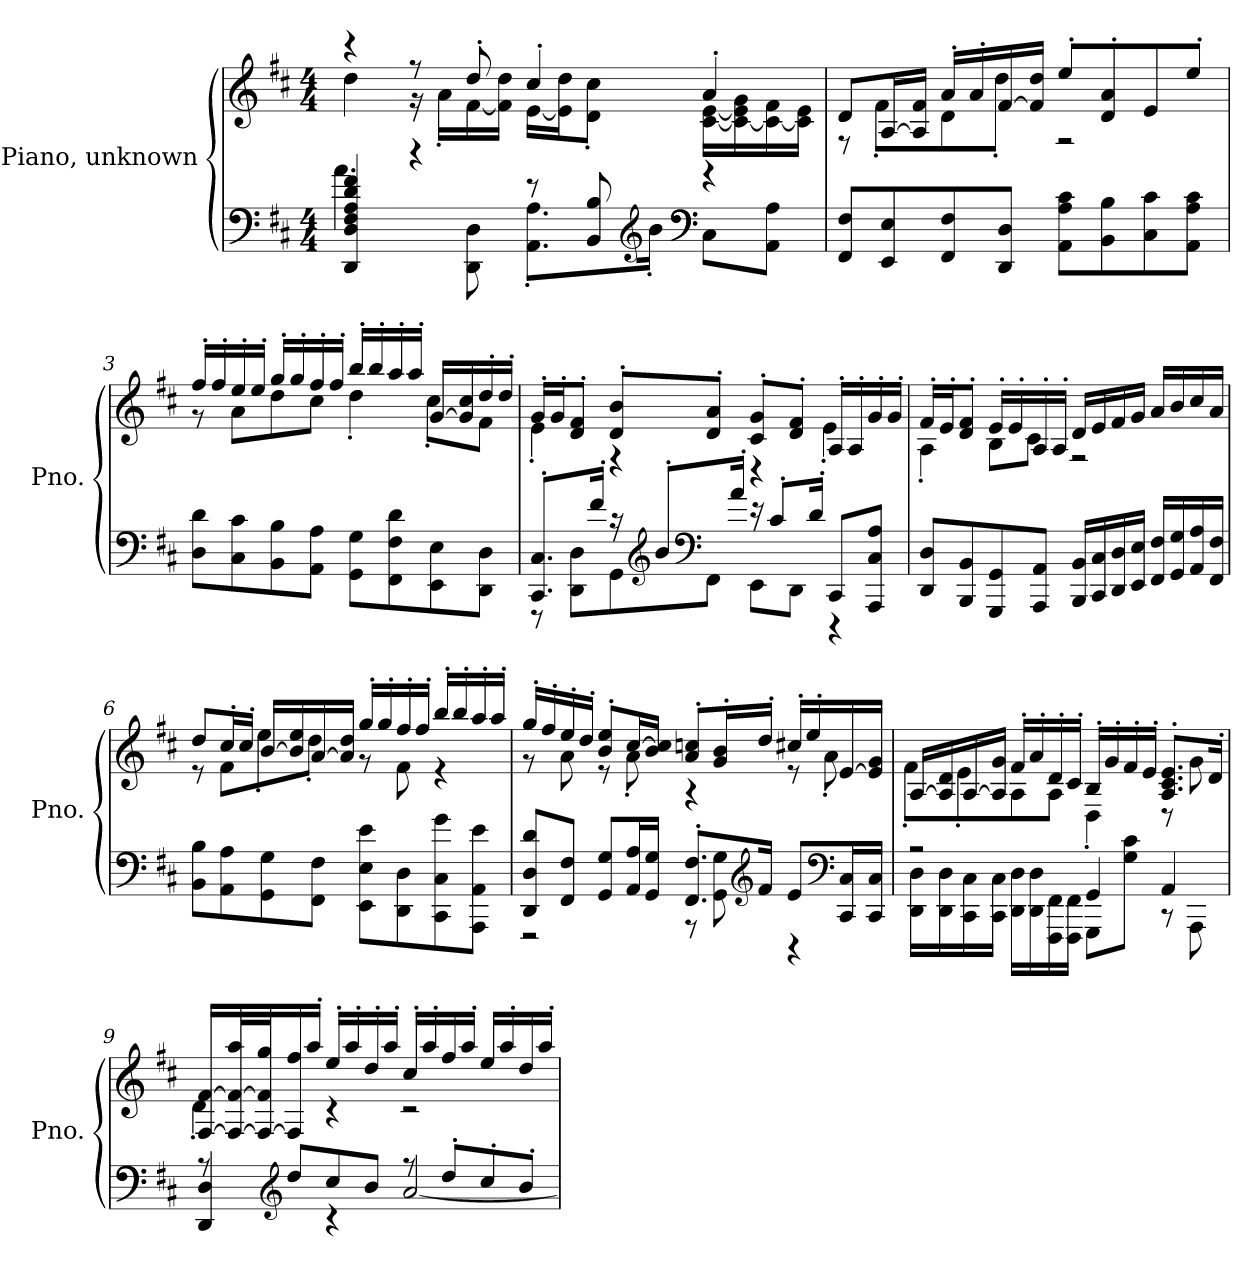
**kern	**kern
*part1	*part1
*staff2	*staff1
*I"Piano, unknown	*
*I'Pno.	*
*clefF4	*clefG2
*k[f#c#]	*k[f#c#]
*M4/4	*M4/4
*MM120	*MM120
=1	=1
*^	*^
4DD/ 4D/ 4F#/ 4A/ 4d/ 4f#/	4.a\	4r	4dd\
4r	.	8r	16r
.	.	.	16a'\LL
.	8DD\ 8D\	8dd'/	[16f#\
.	.	.	16f#\] 16dd\JJ
8r	8.AA\' 8.A\'L	4cc#'/	[16e\LL
.	.	.	16e\] 16dd\J
8BB/ 8B/	.	.	8d\' 8cc#\'J
*clefG2	*	*	*
.	16b'\Jk	.	.
*clefF4	*	*	*
4r	8C#\L	4a'/	[16c#\ [16e\LL
.	.	.	16c#\_ 16e\] 16g\
.	8AA\ 8A\J	.	16c#\_ 16f#\
.	.	.	16c#\] 16e\JJ
*v	*v	*	*
=2	=2	=2
8FF#/ 8F#/L	8d/L	8r
8EE/ 8E/	[16A/L	8f#'\L
.	16A/] 16f#/JJ	.
8FF#/ 8F#/	16a'/LL	8d\
.	16a'/	.
8DD/ 8D/J	[16f#/	8dd'\J
.	16f#/] 16dd/JJ	.
8AA\ 8A\ 8c#\L	8ee'/L	2r
8BB\ 8B\	8d/' 8a/'	.
8C#\ 8c#\	8e/	.
8AA\ 8A\ 8c#\J	8ee'/J	.
!!LO:LB:g=z	!!
=3	=3	=3
8D\ 8d\L	16ff#'/LL	8r
.	16ff#'/	.
8C#\ 8c#\	16ee'/	8a\L
.	16ee'/JJ	.
8BB\ 8B\	16gg'/LL	8dd\
.	16gg'/	.
8AA\ 8A\J	16ff#'/	8cc#\J
.	16ff#'/JJ	.
8GG\ 8G\L	16bb'/LL	4dd'\
.	16bb'/	.
8FF#\ 8F#\ 8d\	16aa'/	.
.	16aa'/JJ	.
8EE\ 8E\	[16g/LL	8cc#'\L
.	16g/] 16cc#/	.
8DD\ 8D\J	16dd'/	8f#\J
.	16dd'/JJ	.
=4	=4	=4
*^	*	*
8.CC#/' 8.C#/'L	8r	16g'/LL	4e'\
.	.	16g'/J	.
.	8DD\ 8D\L	8d/' 8f#/'J	.
16f#'/Jk	.	.	.
16r	8GG\	8d/' 8b/'L	4r
*clefG2	*	*	*
8b'/L	.	.	.
*clefF4	*	*	*
.	8FF#\J	8d/' 8a/'J	.
16a'/Jk	.	.	.
16r	8EE\L	8c#/' 8g/'L	4r
8c#'/L	.	.	.
.	8DD\J	8d/' 8f#/'J	.
16d'/Jk	.	.	.
8CC#/L	4r	16A'/LL	4e'\
.	.	16A'/	.
8AAA/ 8C#/ 8A/J	.	16g'/	.
.	.	16g'/JJ	.
*v	*v	*	*
!!LO:LB:g=z	!!
=5	=5	=5
8DD/ 8D/L	16f#'/LL	4A'\
.	16e'/J	.
8BBB/ 8BB/	8d/' 8f#/'J	.
8GGG/ 8GG/	16e'/LL	8B\L
.	16e'/	.
8AAA/ 8AA/J	16A'/	8c#\J
.	16A'/JJ	.
16BBB/ 16BB/LL	16d/LL	2r
16CC#/ 16C#/	16e/	.
16DD/ 16D/	16f#/	.
16EE/ 16E/JJ	16g/JJ	.
16FF#/ 16F#/LL	16a/LL	.
16GG/ 16G/	16b/	.
16AA/ 16A/	16cc#/	.
16FF#/ 16F#/JJ	16a/JJ	.
=6	=6	=6
8BB\ 8B\L	8dd/L	8r
8AA\ 8A\	16cc#'/L	8f#\L
.	16cc#'/JJ	.
8GG\ 8G\	[16b/LL	8ee'\
.	16b/] 16ee/	.
8FF#\ 8F#\J	[16a/	8dd'\J
.	16a/] 16dd/JJ	.
8EE\ 8E\ 8e\L	16gg'/LL	8r
.	16gg'/	.
8DD\ 8D\	16ff#'/	8f#\
.	16ff#'/JJ	.
8CC#\ 8C#\ 8g\	16bb'/LL	4r
.	16bb'/	.
8AAA\ 8AA\ 8e\J	16aa'/	.
.	16aa'/JJ	.
!!LO:LB:g=z	!!
=7	=7	=7
*^	*	*
8DD/ 8D/ 8d/L	2r	16gg'/LL	8r
.	.	16ff#'/	.
8FF#/ 8F#/J	.	16ee'/	8a\
.	.	16dd'/JJ	.
8GG/ 8G/L	.	8b/' 8ee/'L	8r
16AA/ 16A/L	.	[16cc#/L	8a'\
16GG/ 16G/JJ	.	16b/ 16cc#/]JJ	.
8.FF#/' 8.F#/'L	8r	8a/' 8ccn/'L	4r
.	8GG\ 8G\	16g/' 16b/'L	.
*clefG2	*	*	*
16f#/Jk	.	16dd'/JJ	.
8e/L	4r	16cc#X'/LL	8r
.	.	16ee'/	.
*clefF4	*	*	*
16CC#/ 16C#/L	.	[16e/	8a'\
16CC#/ 16C#/JJ	.	16e/] 16g/JJ	.
=8	=8	=8	=8
2r	16DD\ 16D\LL	[16A/LL	8f#'\L
.	16DD\ 16D\	16A/] 16d/	.
.	16CC#\ 16C#\	[16A/	8e'\
.	16CC#\ 16C#\JJ	16A/] 16g/JJ	.
.	16DD\ 16D\LL	16f#'/LL	8A\
.	16DD\ 16D\	16a'/	.
.	16FFF#\ 16FF#\	16d'/	8A\J
.	16FFF#\ 16FF#\JJ	16c#'/JJ	.
4GG/	8GGG\L	16B'/LL	4D'\
.	.	16g'/	.
.	8G\ 8c#\J	16f#'/	.
.	.	16e'/JJ	.
4AA/	8r	8.A/' 8.c#/' 8.e/'L	8r
.	8AAA\	.	8g\
.	.	16d'/Jk	.
!!LO:LB:g=z	!!
=9	=9	=9	=9
8r	4DD/ 4D/	[16F#/ [16f#/LL	4d'\
.	.	32F#/_ 32f#/_ 32aa/L	.
.	.	32F#/_ 32f#/] 32gg/J	.
*clefG2	*	*	*
8dd/L	.	16F#/] 16ff#/	.
.	.	16aa'/JJ	.
8cc#/	4r	16ee'/LL	4r
.	.	16aa'/	.
8b/J	.	16dd'/	.
.	.	16aa'/JJ	.
8r	[2a/	16cc#'/LL	2r
.	.	16aa'/	.
8dd'/L	.	16ff#/	.
.	.	16aa'/JJ	.
8cc#'/	.	16ee/LL	.
.	.	16aa'/	.
8b'/J	.	16dd/	.
.	.	16aa'/JJ	.
*v	*v	*	*
*	*v	*v
=	=
*-	*-
